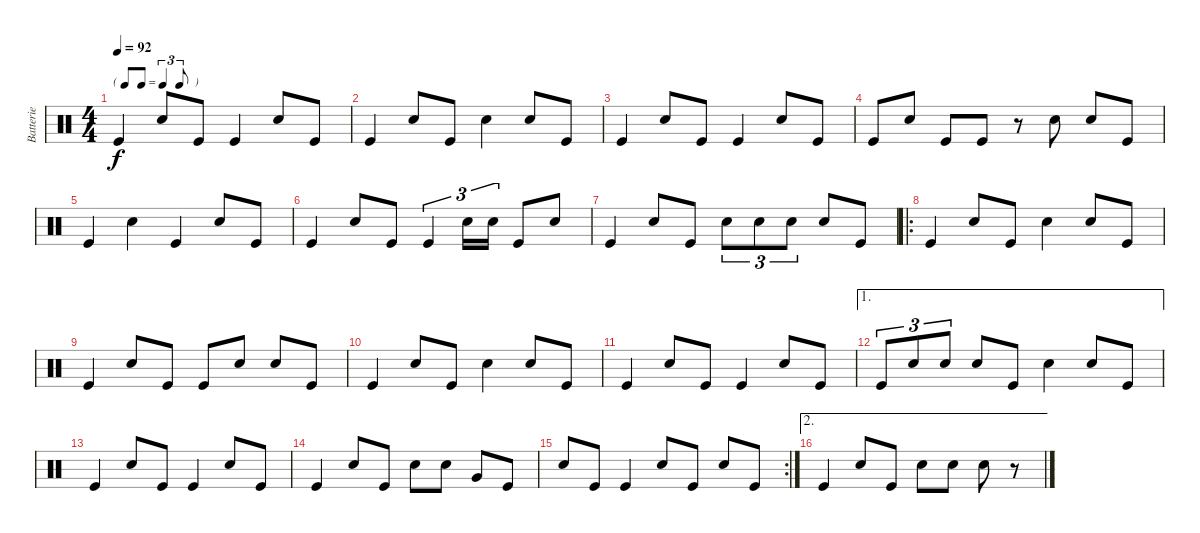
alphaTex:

\track ("Batterie" "Batterie") {instrument percussion}
\staff {score}
\articulation defaults
\ts (4 4)
\tf triplet8th
\tempo 92
\clef neutral
\ks c "Kick (hit)".4{dy f} "Snare (hit) 2".8 "Kick (hit)".8 "Kick (hit)".4 "Snare (hit) 2".8 "Kick (hit)".8
|
"Kick (hit)".4 "Snare (hit) 2".8 "Kick (hit)".8 "Snare (hit)"{x}.4 "Snare (hit) 2".8 "Kick (hit)".8 |
"Kick (hit)".4 "Snare (hit) 2".8 "Kick (hit)".8 "Kick (hit)".4 "Snare (hit) 2".8 "Kick (hit)".8 |
"Kick (hit)".8 "Snare (hit) 2".8 "Kick (hit)".8 "Kick (hit)".8 r.8 "Snare (hit) 2".8 "Snare (hit) 2".8 "Kick (hit)".8 |
"Kick (hit)".4 "Snare (hit) 2".4 "Kick (hit)".4 "Snare (hit) 2".8 "Kick (hit)".8 |
"Kick (hit)".4 "Snare (hit) 2".8 "Kick (hit)".8 "Kick (hit)".4{tu (3 2)} "Snare (hit) 2".16{tu (3 2)} "Snare (hit) 2".16{tu (3 2)} "Kick (hit)".8 "Snare (hit) 2".8 |
"Kick (hit)".4 "Snare (hit) 2".8 "Kick (hit)".8 "Snare (hit)"{x}.8{tu (3 2)} "Snare (hit) 2".8{tu (3 2)} "Snare (hit) 2".8{tu (3 2)} "Snare (hit) 2".8 "Kick (hit)".8 |
\ro "Kick (hit)".4 "Snare (hit) 2".8 "Kick (hit)".8 "Snare (hit)"{x}.4 "Snare (hit) 2".8 "Kick (hit)".8
|
"Kick (hit)".4 "Snare (hit) 2".8 "Kick (hit)".8 "Kick (hit)".8 "Snare (hit) 2".8 "Snare (hit) 2".8 "Kick (hit)".8 |
"Kick (hit)".4 "Snare (hit) 2".8 "Kick (hit)".8 "Snare (hit)"{x}.4 "Snare (hit) 2".8 "Kick (hit)".8 |
"Kick (hit)".4 "Snare (hit) 2".8 "Kick (hit)".8 "Kick (hit)".4 "Snare (hit) 2".8 "Kick (hit)".8 |
\ae 1 "Kick (hit)".8{tu (3 2)} "Snare (hit) 2".8{tu (3 2)} "Snare (hit) 2".8{tu (3 2)} "Snare (hit) 2".8 "Kick (hit)".8 "Snare (hit)"{x}.4 "Snare (hit) 2".8 "Kick (hit)".8
|
"Kick (hit)".4 "Snare (hit) 2".8 "Kick (hit)".8 "Kick (hit)".4 "Snare (hit) 2".8 "Kick (hit)".8 |
"Kick (hit)".4 "Snare (hit) 2".8 "Kick (hit)".8 "Snare (hit)"{x}.8 "Snare (hit) 2".8 "Very Low Tom (hit)".8 "Kick (hit)".8 |
\rc 2 "Snare (hit) 2".8 "Kick (hit)".8 "Kick (hit)".4 "Snare (hit) 2".8 "Kick (hit)".8 "Snare (hit) 2".8 "Kick (hit)".8
|
\ae 2 "Kick (hit)".4 "Snare (hit) 2".8 "Kick (hit)".8 "Snare (hit)"{x}.8 "Snare (hit) 2".8 "Snare (hit) 2".8
r.8
